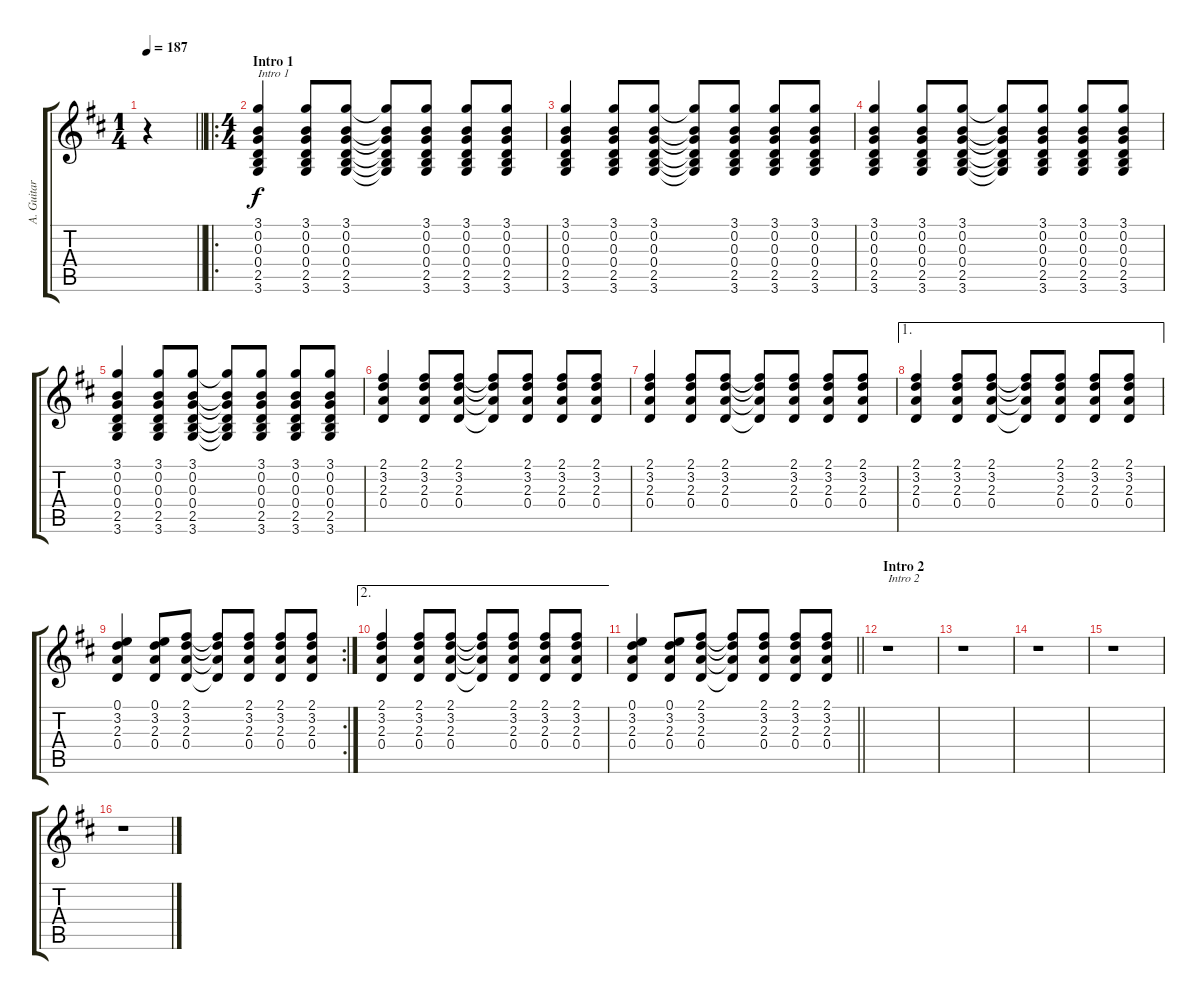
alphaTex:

\track ("A. Guitar" "A. Guitar") {instrument acousticguitarsteel}
\staff {score tabs}
\tuning (E4 B3 G3 D3 A2 E2) {hide}
\ts (1 4)
\tempo 187
\clef g2
\barLineRight lightlight
\ks d
r.4{dy f instrument acousticguitarsteel} |
\ro
\ts (4 4)
\section ("" "Intro 1")
(3.1 0.2 0.3 0.4 2.5 3.6).4{txt "Intro 1"} (3.1 0.2 0.3 0.4 2.5 3.6).8 (3.1 0.2 0.3 0.4 2.5 3.6).8 (3.1{t} 0.2{t} 0.3{t} 0.4{t} 2.5{t} 3.6{t}).8 (3.1 0.2 0.3 0.4 2.5 3.6).8 (3.1 0.2 0.3 0.4 2.5 3.6).8 (3.1 0.2 0.3 0.4 2.5 3.6).8 |
(3.1 0.2 0.3 0.4 2.5 3.6).4 (3.1 0.2 0.3 0.4 2.5 3.6).8 (3.1 0.2 0.3 0.4 2.5 3.6).8 (3.1{t} 0.2{t} 0.3{t} 0.4{t} 2.5{t} 3.6{t}).8 (3.1 0.2 0.3 0.4 2.5 3.6).8 (3.1 0.2 0.3 0.4 2.5 3.6).8 (3.1 0.2 0.3 0.4 2.5 3.6).8 |
(3.1 0.2 0.3 0.4 2.5 3.6).4 (3.1 0.2 0.3 0.4 2.5 3.6).8 (3.1 0.2 0.3 0.4 2.5 3.6).8 (3.1{t} 0.2{t} 0.3{t} 0.4{t} 2.5{t} 3.6{t}).8 (3.1 0.2 0.3 0.4 2.5 3.6).8 (3.1 0.2 0.3 0.4 2.5 3.6).8 (3.1 0.2 0.3 0.4 2.5 3.6).8 |
(3.1 0.2 0.3 0.4 2.5 3.6).4 (3.1 0.2 0.3 0.4 2.5 3.6).8 (3.1 0.2 0.3 0.4 2.5 3.6).8 (3.1{t} 0.2{t} 0.3{t} 0.4{t} 2.5{t} 3.6{t}).8 (3.1 0.2 0.3 0.4 2.5 3.6).8 (3.1 0.2 0.3 0.4 2.5 3.6).8 (3.1 0.2 0.3 0.4 2.5 3.6).8 |
(2.1 3.2 2.3 0.4).4 (2.1 3.2 2.3 0.4).8 (2.1 3.2 2.3 0.4).8 (2.1{t} 3.2{t} 2.3{t} 0.4{t}).8 (2.1 3.2 2.3 0.4).8 (2.1 3.2 2.3 0.4).8 (2.1 3.2 2.3 0.4).8 |
(2.1 3.2 2.3 0.4).4 (2.1 3.2 2.3 0.4).8 (2.1 3.2 2.3 0.4).8 (2.1{t} 3.2{t} 2.3{t} 0.4{t}).8 (2.1 3.2 2.3 0.4).8 (2.1 3.2 2.3 0.4).8 (2.1 3.2 2.3 0.4).8 |
\ae 1
(2.1 3.2 2.3 0.4).4 (2.1 3.2 2.3 0.4).8 (2.1 3.2 2.3 0.4).8 (2.1{t} 3.2{t} 2.3{t} 0.4{t}).8 (2.1 3.2 2.3 0.4).8 (2.1 3.2 2.3 0.4).8 (2.1 3.2 2.3 0.4).8 |
\rc 2
(0.1 3.2 2.3 0.4).4 (0.1 3.2 2.3 0.4).8 (2.1 3.2 2.3 0.4).8 (2.1{t} 3.2{t} 2.3{t} 0.4{t}).8 (2.1 3.2 2.3 0.4).8 (2.1 3.2 2.3 0.4).8 (2.1 3.2 2.3 0.4).8 |
\ae 2
(2.1 3.2 2.3 0.4).4 (2.1 3.2 2.3 0.4).8 (2.1 3.2 2.3 0.4).8 (2.1{t} 3.2{t} 2.3{t} 0.4{t}).8 (2.1 3.2 2.3 0.4).8 (2.1 3.2 2.3 0.4).8 (2.1 3.2 2.3 0.4).8 |
\barLineRight lightlight
(0.1 3.2 2.3 0.4).4 (0.1 3.2 2.3 0.4).8 (2.1 3.2 2.3 0.4).8 (2.1{t} 3.2{t} 2.3{t} 0.4{t}).8 (2.1 3.2 2.3 0.4).8 (2.1 3.2 2.3 0.4).8 (2.1 3.2 2.3 0.4).8 |
\section ("" "Intro 2")
r.1{txt "Intro 2"} |
r.1 |
r.1 |
r.1 |
r.1
